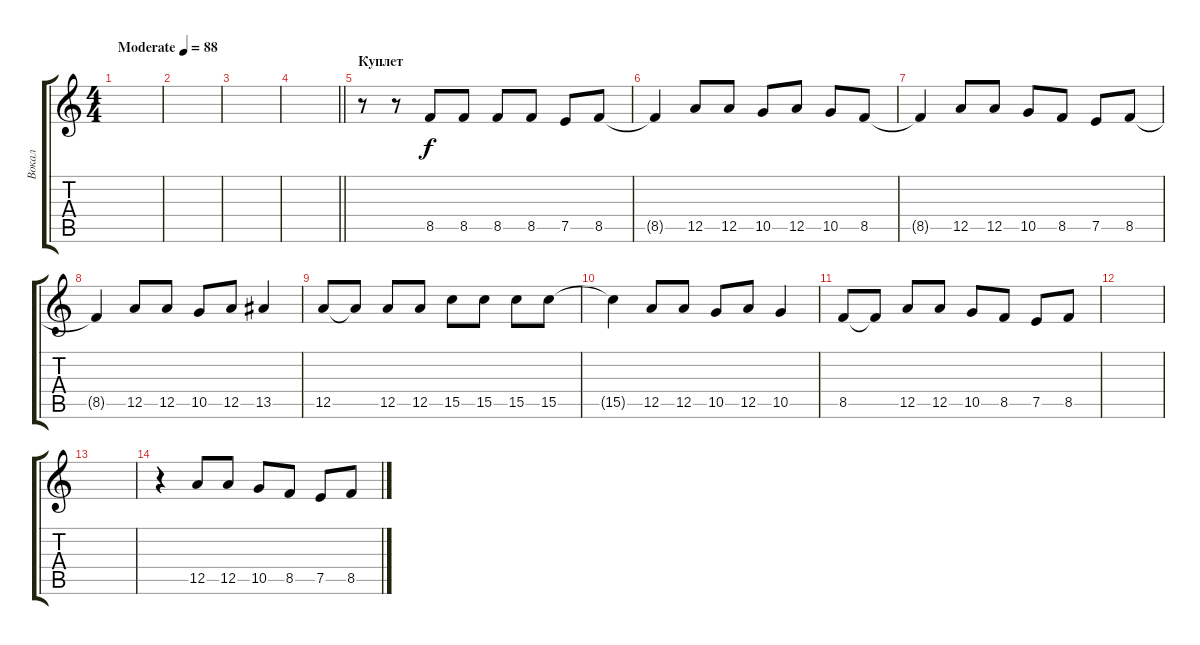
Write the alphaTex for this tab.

\track ("Вокал" "Вокал") {instrument electricguitarjazz}
\staff {score tabs}
\tuning (E4 B3 G3 D3 A2 E2) {hide}
\ts (4 4)
\tempo (88 "Moderate")
\clef g2
\ks c
|
|
|
\barLineRight lightlight
|
\section ("" "Куплет")
r.8 r.8 8.5.8 8.5.8 8.5.8 8.5.8 7.5.8 8.5.8 |
8.5{t}.4 12.5.8 12.5.8 10.5.8 12.5.8 10.5.8 8.5.8 |
8.5{t}.4 12.5.8 12.5.8 10.5.8 8.5.8 7.5.8 8.5.8 |
8.5{t}.4 12.5.8 12.5.8 10.5.8 12.5.8 13.5.4 |
12.5.8 12.5{t}.8 12.5.8 12.5.8 15.5.8 15.5.8 15.5.8 15.5.8 |
15.5{t}.4 12.5.8 12.5.8 10.5.8 12.5.8 10.5.4 |
8.5.8 8.5{t}.8 12.5.8 12.5.8 10.5.8 8.5.8 7.5.8 8.5.8 |
|
|
r.4 12.5.8 12.5.8 10.5.8 8.5.8 7.5.8 8.5.8
